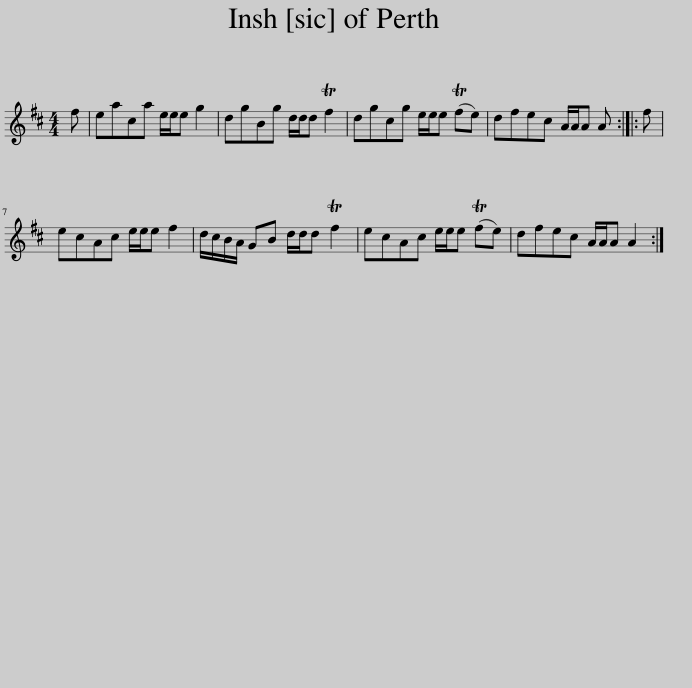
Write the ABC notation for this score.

X:1
L:1/8
M:4/4
I:linebreak $
K:D
V:1 treble
V:1
 f | eaca e/e/e g2 | dgBg d/d/d Tf2 | dgcg e/e/e (Tfe) | dfec A/A/A A :: %5
 f |$ ecAc e/e/e f2 | d/c/B/A/ GB d/d/d Tf2 | ecAc e/e/e (Tfe) | dfec A/A/A A2 :| %10
